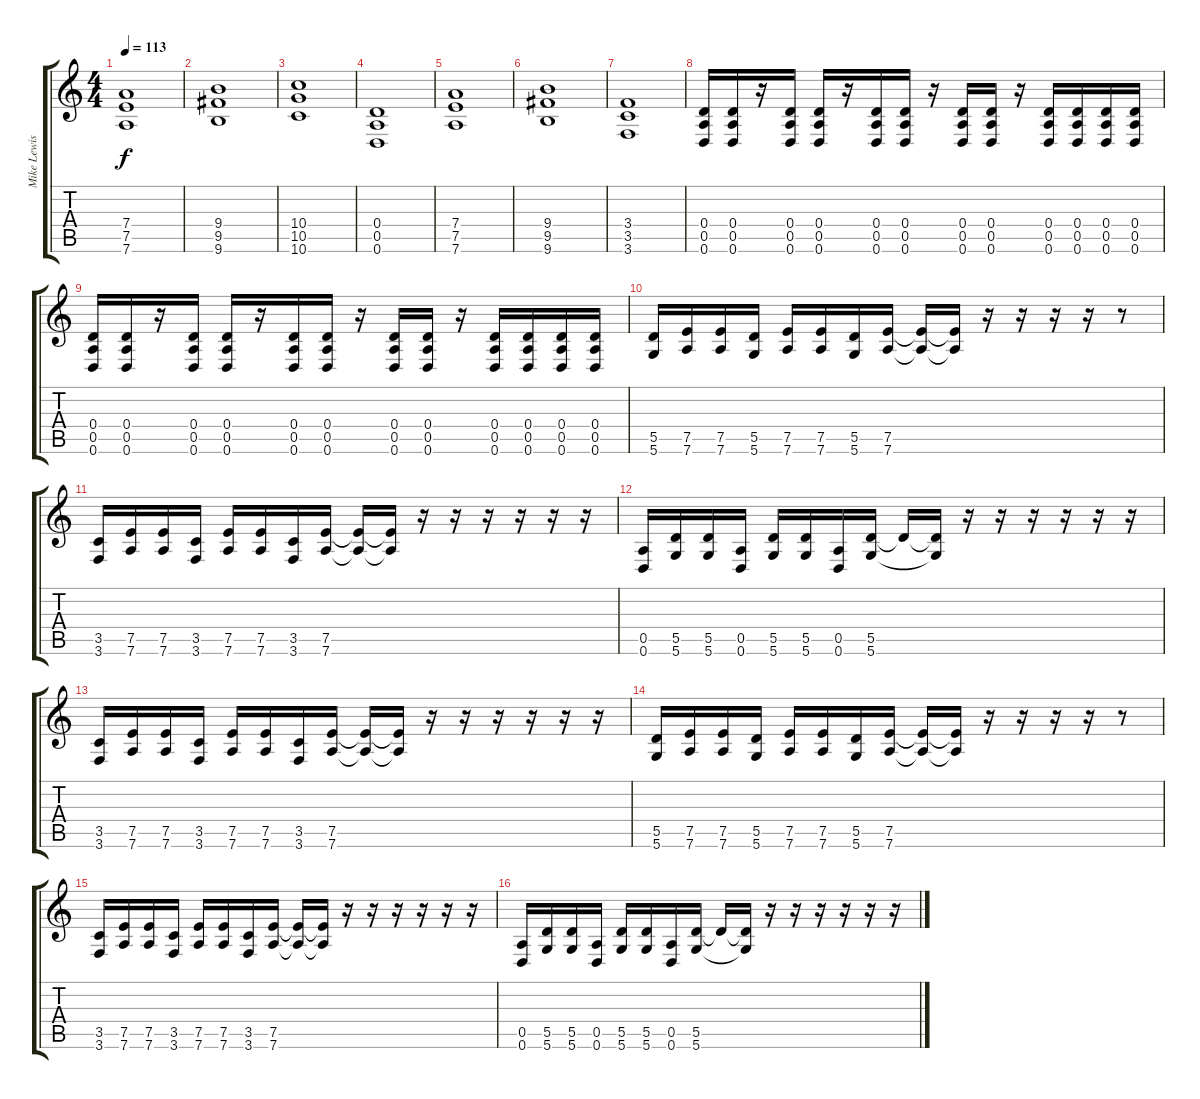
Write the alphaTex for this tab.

\track ("Mike Lewis" "Mike Lewis") {instrument distortionguitar}
\staff {score tabs}
\tuning (E4 B3 G3 D3 A2 D2) {hide}
\ts (4 4)
\tempo 113
\clef g2
\ks c
(7.4 7.5 7.6).1{dy f} |
(9.4 9.5 9.6).1 |
(10.4 10.5 10.6).1 |
(0.4 0.5 0.6).1 |
(7.4 7.5 7.6).1 |
(9.4 9.5 9.6).1 |
(3.4 3.5 3.6).1 |
(0.4 0.5 0.6).16 (0.4 0.5 0.6).16 r.16 (0.4 0.5 0.6).16 (0.4 0.5 0.6).16 r.16 (0.4 0.5 0.6).16 (0.4 0.5 0.6).16 r.16 (0.4 0.5 0.6).16 (0.4 0.5 0.6).16 r.16 (0.4 0.5 0.6).16 (0.4 0.5 0.6).16 (0.4 0.5 0.6).16 (0.4 0.5 0.6).16 |
(0.4 0.5 0.6).16 (0.4 0.5 0.6).16 r.16 (0.4 0.5 0.6).16 (0.4 0.5 0.6).16 r.16 (0.4 0.5 0.6).16 (0.4 0.5 0.6).16 r.16 (0.4 0.5 0.6).16 (0.4 0.5 0.6).16 r.16 (0.4 0.5 0.6).16 (0.4 0.5 0.6).16 (0.4 0.5 0.6).16 (0.4 0.5 0.6).16 |
(5.5 5.6).16{volume 16} (7.5 7.6).16 (7.5 7.6).16 (5.5 5.6).16 (7.5 7.6).16 (7.5 7.6).16 (5.5 5.6).16 (7.5 7.6).16 (7.5{t} 7.6{t}).16 (7.5{t} 7.6{t}).16 r.16 r.16 r.16 r.16 r.8 |
(3.5 3.6).16 (7.5 7.6).16 (7.5 7.6).16 (3.5 3.6).16 (7.5 7.6).16 (7.5 7.6).16 (3.5 3.6).16 (7.5 7.6).16 (7.5{t} 7.6{t}).16 (7.5{t} 7.6{t}).16 r.16 r.16 r.16 r.16 r.16 r.16 |
(0.5 0.6).16 (5.5 5.6).16 (5.5 5.6).16 (0.5 0.6).16 (5.5 5.6).16 (5.5 5.6).16 (0.5 0.6).16 (5.5 5.6).16 5.5{t}.16 (5.5{t} 5.6{t}).16 r.16 r.16 r.16 r.16 r.16 r.16 |
(3.5 3.6).16 (7.5 7.6).16 (7.5 7.6).16 (3.5 3.6).16 (7.5 7.6).16 (7.5 7.6).16 (3.5 3.6).16 (7.5 7.6).16 (7.5{t} 7.6{t}).16 (7.5{t} 7.6{t}).16 r.16 r.16 r.16 r.16 r.16 r.16 |
(5.5 5.6).16{volume 16} (7.5 7.6).16 (7.5 7.6).16 (5.5 5.6).16 (7.5 7.6).16 (7.5 7.6).16 (5.5 5.6).16 (7.5 7.6).16 (7.5{t} 7.6{t}).16 (7.5{t} 7.6{t}).16 r.16 r.16 r.16 r.16 r.8 |
(3.5 3.6).16 (7.5 7.6).16 (7.5 7.6).16 (3.5 3.6).16 (7.5 7.6).16 (7.5 7.6).16 (3.5 3.6).16 (7.5 7.6).16 (7.5{t} 7.6{t}).16 (7.5{t} 7.6{t}).16 r.16 r.16 r.16 r.16 r.16 r.16 |
(0.5 0.6).16 (5.5 5.6).16 (5.5 5.6).16 (0.5 0.6).16 (5.5 5.6).16 (5.5 5.6).16 (0.5 0.6).16 (5.5 5.6).16 5.5{t}.16 (5.5{t} 5.6{t}).16 r.16 r.16 r.16 r.16 r.16 r.16
